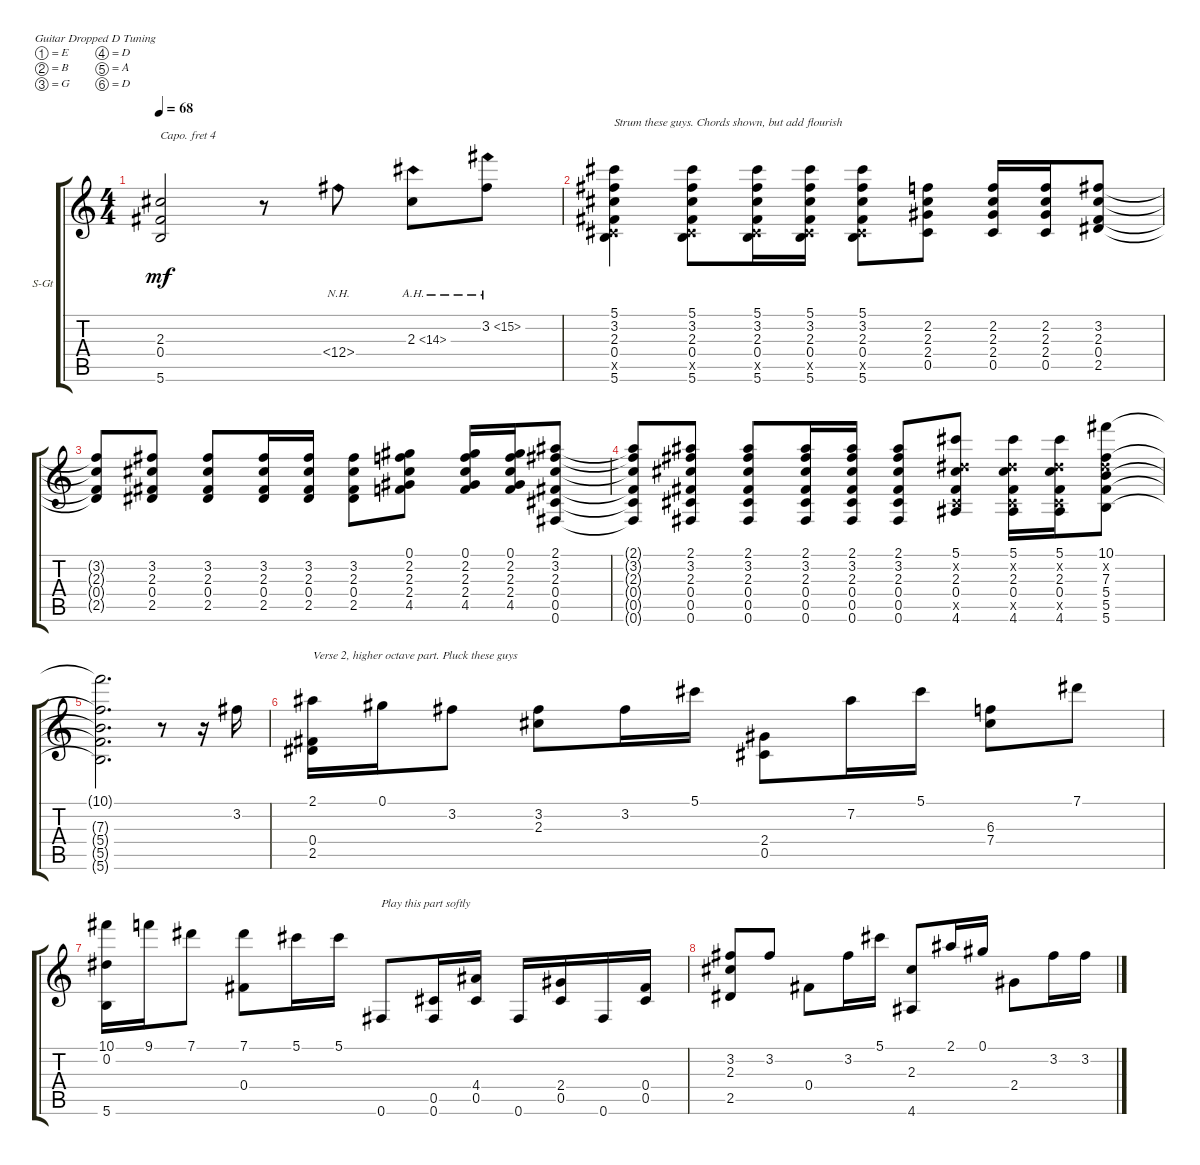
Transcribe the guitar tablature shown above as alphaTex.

\defaultSystemsLayout 4
\bracketExtendMode groupsimilarinstruments
\firstSystemTrackNameOrientation horizontal
\otherSystemsTrackNameOrientation horizontal
\track ("Steel Guitar" "S-Gt") {instrument acousticguitarsteel}
\staff {score tabs}
\capo 4
\tuning (E4 B3 G3 D3 A2 D2)
\ts (4 4)
\tempo 68
\clef g2
\ks c
(5.6{t} 0.4{t} 2.3{t}).2{dy mf} r.8 12.4{nh}.8 2.3{ah 12}.8 3.2{ah 12}.8 |
(5.6 0.4 2.3 3.2 5.1 0.5{x}).4{txt "Strum these guys. Chords shown, but add flourish"} (5.6 0.4 2.3 3.2 5.1 0.5{x}).8 (5.6 0.4 2.3 3.2 5.1 0.5{x}).16 (5.6 0.4 2.3 3.2 5.1 0.5{x}).16 (5.6 0.4 2.3 3.2 5.1 0.5{x}).8 (0.5 2.4 2.3 2.2).8 (0.5 2.4 2.3 2.2).16 (0.5 2.4 2.3 2.2).16 (2.5 0.4 2.3 3.2).8 |
(2.5{t} 0.4{t} 2.3{t} 3.2{t}).8 (2.5 0.4 2.3 3.2).8 (2.5 0.4 2.3 3.2).8 (2.5 0.4 2.3 3.2).16 (2.5 0.4 2.3 3.2).16 (2.5 0.4 2.3 3.2).8 (4.5 2.4 2.3 2.2 0.1).8 (4.5 2.4 2.3 2.2 0.1).16 (4.5 2.4 2.3 2.2 0.1).16 (0.6 0.5 0.4 2.3 3.2 2.1).8 |
(0.6{t} 0.5{t} 0.4{t} 2.3{t} 3.2{t} 2.1{t}).8 (0.6 0.5 0.4 2.3 3.2 2.1).8 (0.6 0.5 0.4 2.3 3.2 2.1).8 (0.6 0.5 0.4 2.3 3.2 2.1).16 (0.6 0.5 0.4 2.3 3.2 2.1).16 (0.6 0.5 0.4 2.3 3.2 2.1).8 (4.6 0.4 2.3 5.1 0.5{x} 0.2{x}).8 (4.6 0.4 2.3 5.1 0.2{x} 0.5{x}).16 (4.6 0.4 2.3 5.1 0.2{x} 0.5{x}).16 (5.6 5.5 5.4 7.3 10.1 0.2{x}).8 |
(5.6{t} 5.5{t} 5.4{t} 7.3{t} 10.1{t}).2{d} r.8 r.16 3.2.16 |
(2.5 0.4 2.1).16{txt "Verse 2, higher octave part. Pluck these guys"} 0.1.16 3.2.8 (2.3 3.2).8 3.2.16 5.1.16 (0.5 2.4).8 7.2.16 5.1.16 (7.4 6.3).8 7.1.8 |
(5.6 0.2 10.1).16 9.1.16 7.1.8 (0.4 7.1).8 5.1.16 5.1.16 0.6.8{txt "Play this part softly"} (0.6 0.5).16 (0.5 4.4).16 0.6.16 (0.5 2.4).16 0.6.16 (0.5 0.4).16 |
(2.5 2.3 3.2).8 3.2.8 0.4.8 3.2.16 5.1.16 (4.6 2.3).8 2.1.16 0.1.16 2.4.8 3.2.16 3.2.16
